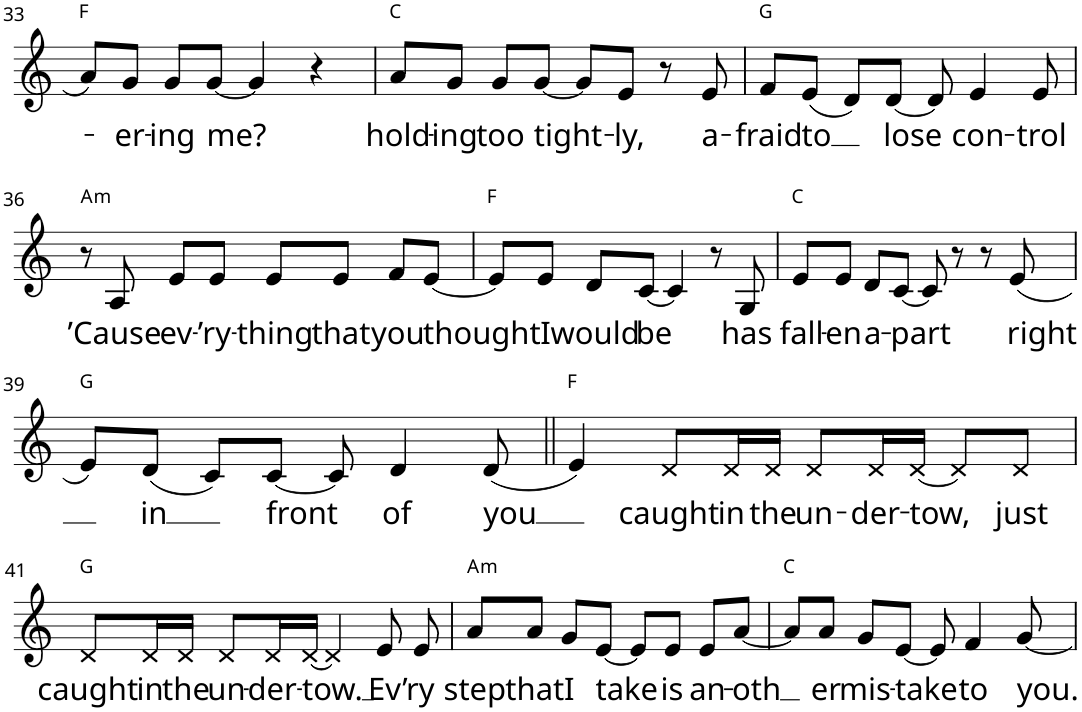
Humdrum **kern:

**kern	**text	**harte
*part1	*part1	*part1
*staff1	*staff1	*
*I"I	*	*
!!LO:PB:g=z
*clefG2	*	*
*k[]	*	*
*M4/4	*	*
=33	=33	=33
8a/L	.	F:maj
!	!LO:LY:b	!
8g/J	-er-	.
!	!LO:LY:b	!
8g/L	-ing	.
!	!LO:LY:b	!
[8g/J	me?	.
4g/]	.	.
4r	.	.
=34	=34	=34
!	!LO:LY:b	!
8a/L	hold-	C:maj
!	!LO:LY:b	!
8g/J	-ing	.
!	!LO:LY:b	!
8g/L	too	.
!	!LO:LY:b	!
[8g/J	tight-	.
8g/L]	.	.
!	!LO:LY:b	!
8e/J	-ly,	.
8r	.	.
!	!LO:LY:b	!
8e/	a-	.
=35	=35	=35
!	!LO:LY:b	!
8f/L	-fraid	G:maj
!	!LO:LY:b	!
(8e/J	to	.
8d/L)	.	.
!	!LO:LY:b	!
[8d/J	lose	.
8d/]	.	.
!	!LO:LY:b	!
4e/	con-	.
!	!LO:LY:b	!
8e/	-trol	.
!!LO:LB:g=z
=36	=36	=36
!	!	!LO:H:kt=m
8r	.	A:min
!	!LO:LY:b	!
8A/	’Cause	.
!	!LO:LY:b	!
8e/L	ev-	.
!	!LO:LY:b	!
8e/J	-’ry-	.
!	!LO:LY:b	!
8e/L	-thing	.
!	!LO:LY:b	!
8e/J	that	.
!	!LO:LY:b	!
8f/L	you	.
!	!LO:LY:b	!
[8e/J	thought	.
=37	=37	=37
8e/L]	.	F:maj
!	!LO:LY:b	!
8e/J	I	.
!	!LO:LY:b	!
8d/L	would	.
!	!LO:LY:b	!
[8c/J	be	.
4c/]	.	.
8r	.	.
!	!LO:LY:b	!
8G/	has	.
=38	=38	=38
!	!LO:LY:b	!
8e/L	fall-	C:maj
!	!LO:LY:b	!
8e/J	-en	.
!	!LO:LY:b	!
8d/L	a-	.
!	!LO:LY:b	!
[8c/J	-part	.
8c/]	.	.
8r	.	.
8r	.	.
!	!LO:LY:b	!
(8e/	right	.
!!LO:LB:g=z
=39	=39	=39
8e/L)	.	G:maj
!	!LO:LY:b	!
(8d/J	in	.
8c/L)	.	.
!	!LO:LY:b	!
[8c/J	front	.
8c/]	.	.
!	!LO:LY:b	!
4d/	of	.
!	!LO:LY:b	!
(8d/	you	.
=40||	=40||	=40||
4e/)	.	F:maj
!	!LO:LY:b	!
8d/L	caught	.
!	!LO:LY:b	!
16d/L	in	.
!	!LO:LY:b	!
16d/JJ	the	.
!	!LO:LY:b	!
8d/L	un-	.
!	!LO:LY:b	!
16d/L	-der-	.
!	!LO:LY:b	!
[16d/JJ	-tow,	.
8d/L]	.	.
!	!LO:LY:b	!
8d/J	just	.
!!LO:LB:g=z
=41	=41	=41
!	!LO:LY:b	!
8d/L	caught	G:maj
!	!LO:LY:b	!
16d/L	in	.
!	!LO:LY:b	!
16d/JJ	the	.
!	!LO:LY:b	!
8d/L	un-	.
!	!LO:LY:b	!
16d/L	-der-	.
!	!LO:LY:b	!
[16d/JJ	-tow.	.
4d/]	.	.
!	!LO:LY:b	!
8e/	Ev’	.
!	!LO:LY:b	!
8e/	ry	.
=42	=42	=42
!	!LO:LY:b	!LO:H:kt=m
8a/L	step	A:min
!	!LO:LY:b	!
8a/J	that	.
!	!LO:LY:b	!
8g/L	I	.
!	!LO:LY:b	!
[8e/J	take	.
8e/L]	.	.
!	!LO:LY:b	!
8e/J	is	.
!	!LO:LY:b	!
8e/L	an-	.
!	!LO:LY:b	!
[8a/J	-oth-	.
=43	=43	=43
8a/L]	.	C:maj
!	!LO:LY:b	!
8a/J	-er	.
!	!LO:LY:b	!
8g/L	mis-	.
!	!LO:LY:b	!
[8e/J	-take	.
8e/]	.	.
!	!LO:LY:b	!
4f/	to	.
!	!LO:LY:b	!
[8g/	you.	.
=	=	=
*-	*-	*-
